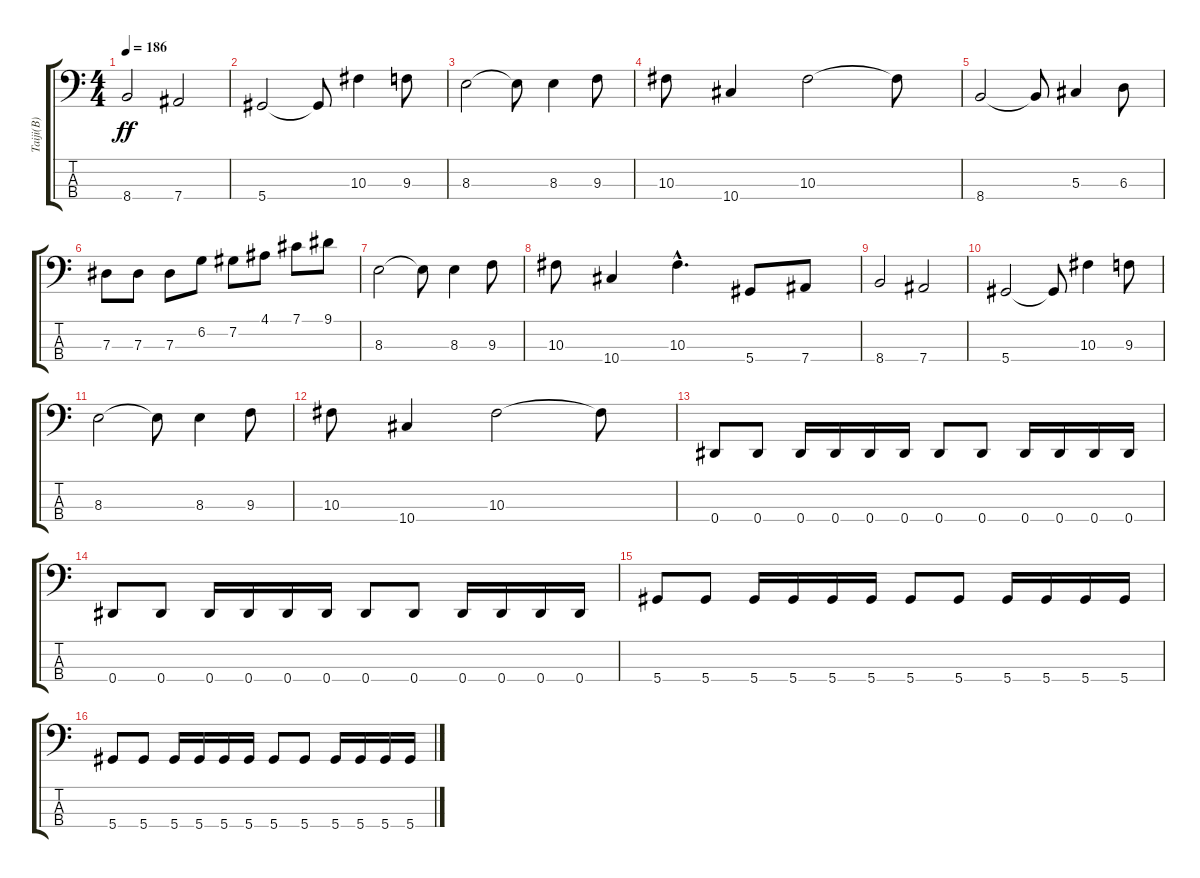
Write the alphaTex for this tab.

\track ("Taiji(B)" "Taiji(B)") {instrument electricbasspick}
\staff {score tabs}
\tuning (Gb2 Db2 Ab1 Eb1) {hide}
\ts (4 4)
\tempo 186
\clef f4
\ks c
8.4.2{dy ff} 7.4.2 |
5.4.2 5.4{t}.8 10.3.4 9.3.8 |
8.3.2 8.3{t}.8 8.3.4 9.3.8 |
10.3.8 10.4.4 10.3.2 10.3{t}.8 |
8.4.2 8.4{t}.8 5.3.4 6.3.8 |
7.3.8 7.3.8 7.3.8 6.2.8 7.2.8 4.1.8 7.1.8 9.1.8 |
8.3.2 8.3{t}.8 8.3.4 9.3.8 |
10.3.8 10.4.4 10.3{hac}.4{d} 5.4.8 7.4.8 |
8.4.2 7.4.2 |
5.4.2 5.4{t}.8 10.3.4 9.3.8 |
8.3.2 8.3{t}.8 8.3.4 9.3.8 |
10.3.8 10.4.4 10.3.2 10.3{t}.8 |
0.4.8 0.4.8 0.4.16 0.4.16 0.4.16 0.4.16 0.4.8 0.4.8 0.4.16 0.4.16 0.4.16 0.4.16 |
0.4.8 0.4.8 0.4.16 0.4.16 0.4.16 0.4.16 0.4.8 0.4.8 0.4.16 0.4.16 0.4.16 0.4.16 |
5.4.8 5.4.8 5.4.16 5.4.16 5.4.16 5.4.16 5.4.8 5.4.8 5.4.16 5.4.16 5.4.16 5.4.16 |
5.4.8 5.4.8 5.4.16 5.4.16 5.4.16 5.4.16 5.4.8 5.4.8 5.4.16 5.4.16 5.4.16 5.4.16
